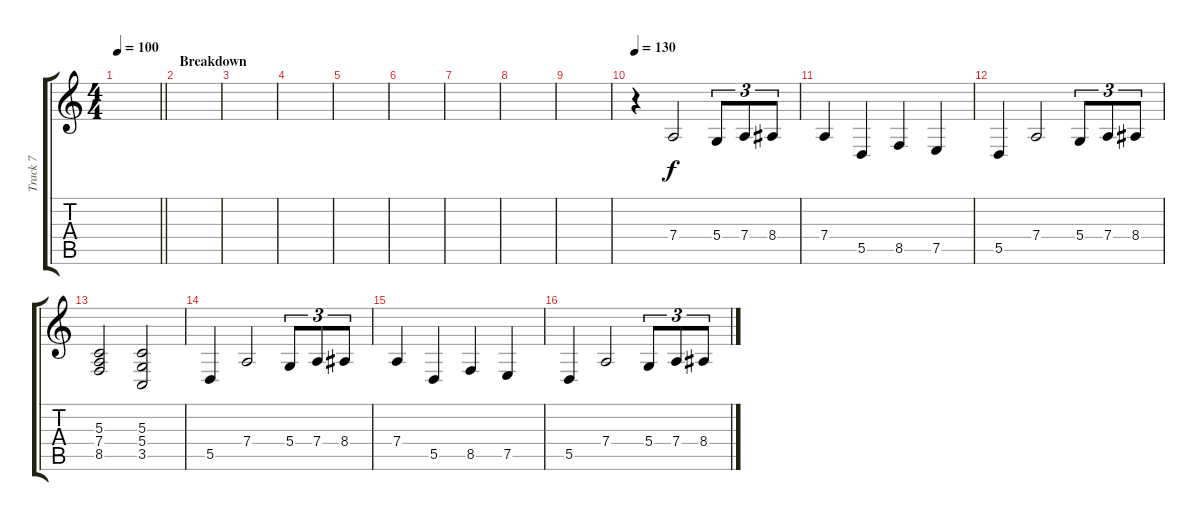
\track ("Track 7" "Track 7") {instrument stringensemble1}
\staff {score tabs}
\tuning (E4 B3 G3 D3 A2 D2) {hide}
\ts (4 4)
\tempo 100
\clef g2
\barLineRight lightlight
\ks c
|
\section ("" "Breakdown")
|
|
|
|
|
|
|
|
\tempo 130
r.4 7.4.2 5.4.8{tu (3 2)} 7.4.8{tu (3 2)} 8.4.8{tu (3 2)} |
7.4.4 5.5.4 8.5.4 7.5.4 |
5.5.4 7.4.2 5.4.8{tu (3 2)} 7.4.8{tu (3 2)} 8.4.8{tu (3 2)} |
(5.3 7.4 8.5).2 (5.3 5.4 3.5).2 |
5.5.4 7.4.2 5.4.8{tu (3 2)} 7.4.8{tu (3 2)} 8.4.8{tu (3 2)} |
7.4.4 5.5.4 8.5.4 7.5.4 |
5.5.4 7.4.2 5.4.8{tu (3 2)} 7.4.8{tu (3 2)} 8.4.8{tu (3 2)}
